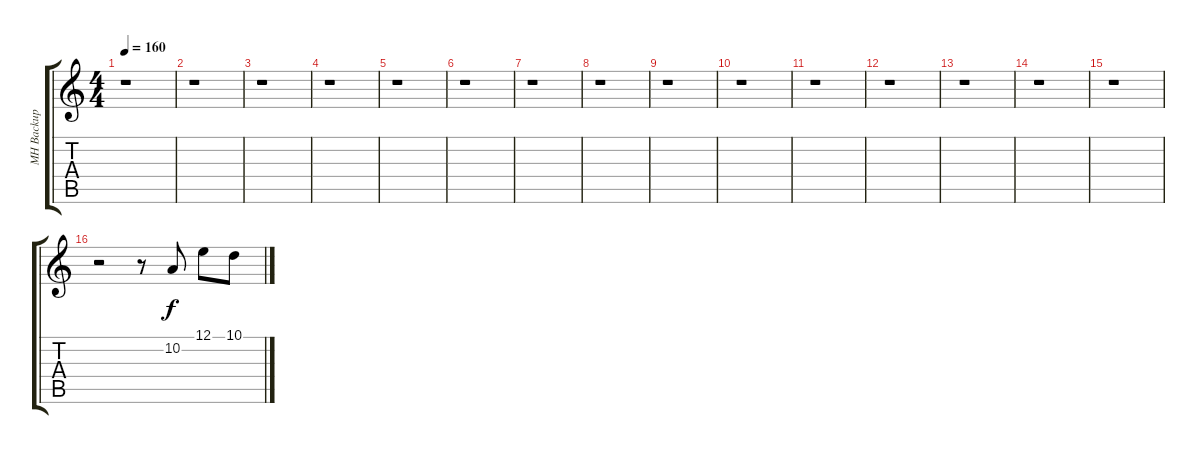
\track ("MH Backup Vocals" "MH Backup ") {instrument tenorsax}
\staff {score tabs}
\tuning (E4 B3 G3 D3 A2 E2) {hide}
\ts (4 4)
\tempo 160
\clef g2
\ks c
r.1{dy f} |
r.1 |
r.1 |
r.1 |
r.1 |
r.1 |
r.1 |
r.1 |
r.1 |
r.1 |
r.1 |
r.1 |
r.1 |
r.1 |
r.1 |
r.2 r.8 10.2.8 12.1.8 10.1.8
